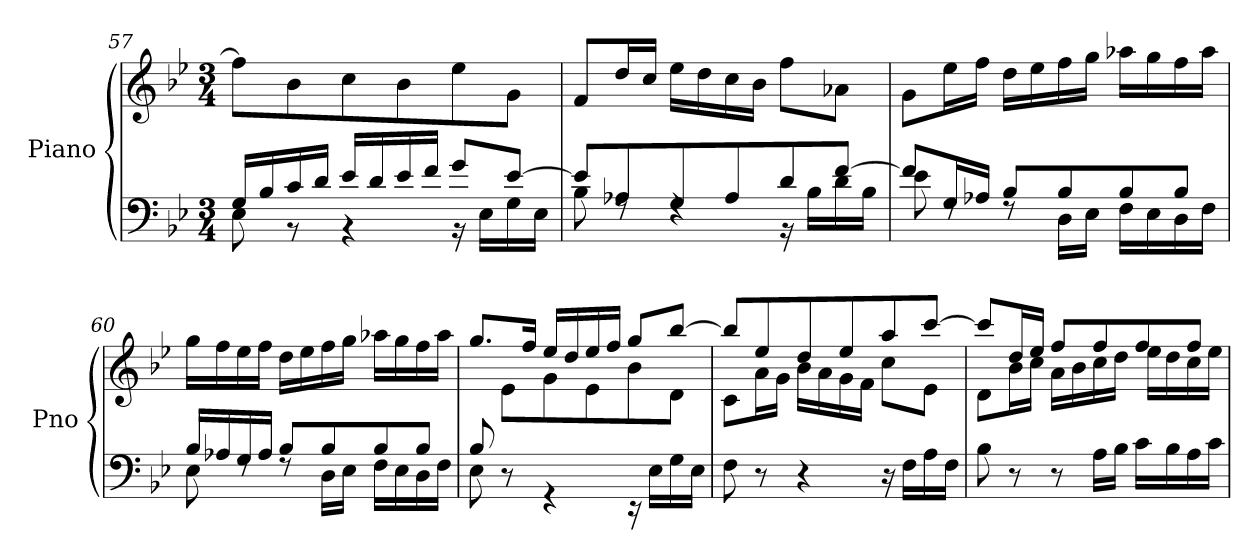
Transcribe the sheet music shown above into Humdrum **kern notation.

**kern	**kern
*part1	*part1
*staff2	*staff1
*I"Piano	*
*I'Pno	*
!!LO:PB:g=z
*clefF4	*clefG2
*k[b-e-]	*k[b-e-]
*M3/4	*M3/4
=57	=57
*^	*
16G/LL	8E-\	8ff\L]
16B-/	.	.
16c/	8r	8b-\
16d/JJ	.	.
16e-/LL	4r	8cc\
16d/	.	.
16e-/	.	8b-\
16f/JJ	.	.
8g/L	16r	8ee-\
.	16E-\LL	.
[8e-/J	16G\	8g\J
.	16E-\JJ	.
=58	=58	=58
8e-/L]	8B-\	8f/L
8A-X/	8rF	16dd/L
.	.	16cc/JJ
8G/	4rF	16ee-\LL
.	.	16dd\
8A-/	.	16cc\
.	.	16b-\JJ
8d/	16r	8ff\L
.	16B-\LL	.
[8f/J	16d\	8a-X\J
.	16B-\JJ	.
=59	=59	=59
8f/L]	8e-\	8g\L
16G/L	8rF	16ee-\L
16A-X/JJ	.	16ff\JJ
8B-/L	8rF	16dd\LL
.	.	16ee-\
8B-/	16D\LL	16ff\
.	16E-\JJ	16gg\JJ
8B-/	16F\LL	16aa-X\LL
.	16E-\	16gg\
8B-/J	16D\	16ff\
.	16F\JJ	16aa-\JJ
!!LO:LB:g=z
=60	=60	=60
16B-/LL	8E-\	16gg\LL
16A-X/	.	16ff\
16G/	8rF	16ee-\
16A-/JJ	.	16ff\JJ
8B-/L	8rF	16dd\LL
.	.	16ee-\
8B-/	16D\LL	16ff\
.	16E-\JJ	16gg\JJ
8B-/	16F\LL	16aa-X\LL
.	16E-\	16gg\
8B-/J	16D\	16ff\
.	16F\JJ	16aa-\JJ
=61	=61	=61
*	*	*^
8B-/	8E-\	8.gg/L	8ryy
8r	8ryy	.	8e-\L
.	.	16ff/Jk	.
4rGG	2ryy	16ee-/LL	8g\
.	.	16dd/	.
.	.	16ee-/	8e-\
.	.	16ff/JJ	.
16rEE	.	8gg/L	8b-\
16E-\LL	.	.	.
16G\	.	[8bb-/J	8d\J
16E-\JJ	.	.	.
*v	*v	*	*
=62	=62	=62
8F\	8bb-/L]	8c\L
8r	8ee-/	16a\L
.	.	16g\JJ
4r	8dd/	16b-\LL
.	.	16a\
.	8ee-/	16g\
.	.	16f\JJ
16r	8aa/	8cc\L
16F\LL	.	.
16A\	[8ccc/J	8e-\J
16F\JJ	.	.
!!LO:LB:g=z	!!
=63	=63	=63
8B-\	8ccc/L]	8d\L
8r	16dd/L	16b-\L
.	16ee-/JJ	16cc\JJ
8r	8ff/L	16a\LL
.	.	16b-\
16A\LL	8ff/	16cc\
16B-\JJ	.	16dd\JJ
16c\LL	8ff/	16ee-\LL
16B-\	.	16dd\
16A\	8ff/J	16cc\
16c\JJ	.	16ee-\JJ
*	*v	*v
=	=
*-	*-
